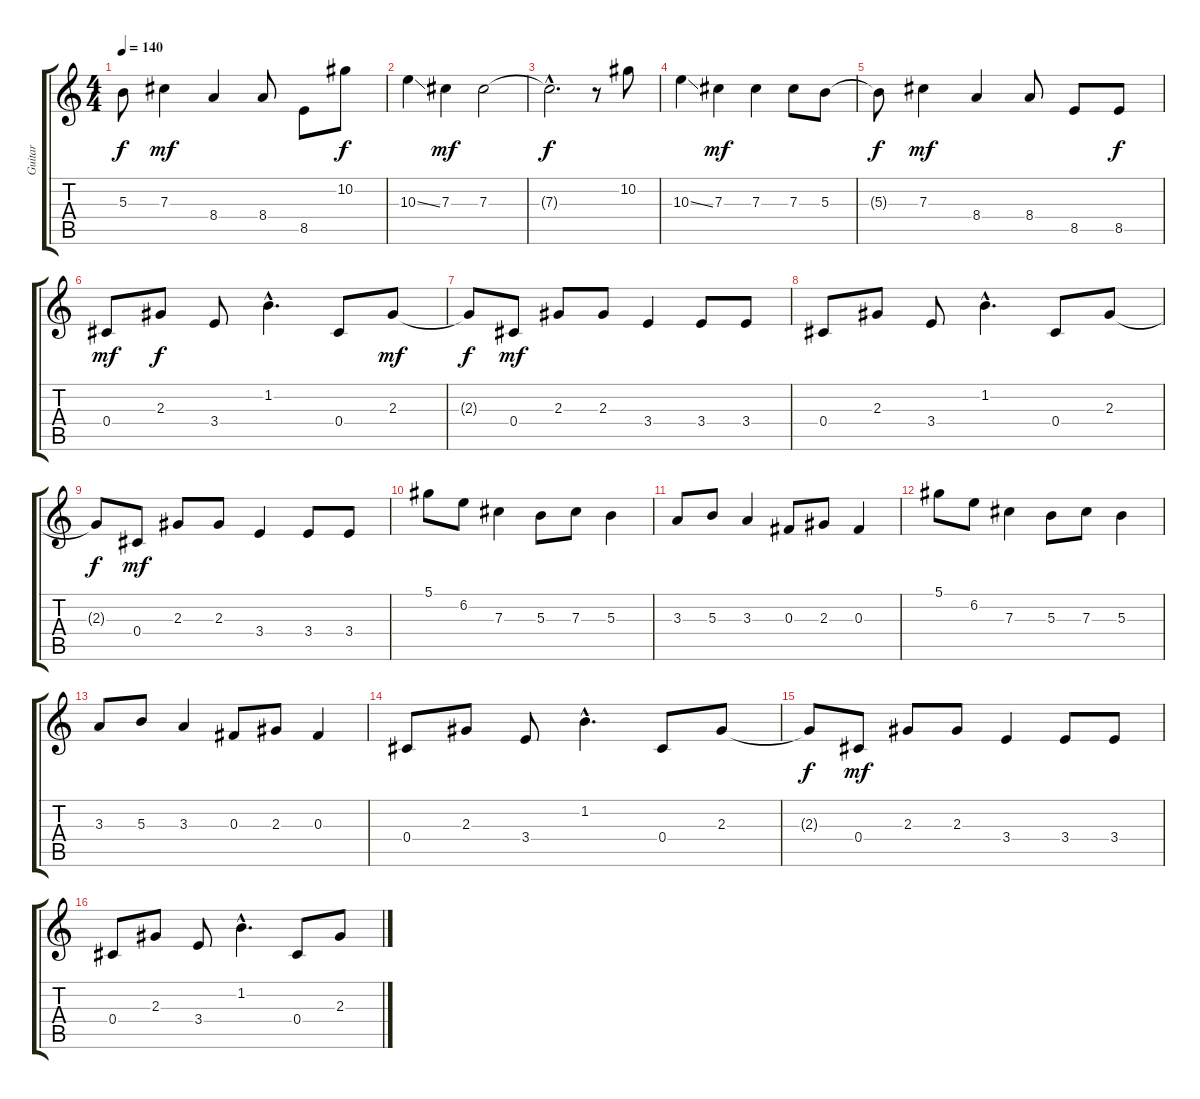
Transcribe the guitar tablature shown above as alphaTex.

\track ("Guitar" "Guitar") {instrument electricguitarclean}
\staff {score tabs}
\tuning (Eb4 Bb3 Gb3 Db3 Ab2 Eb2) {hide}
\ts (4 4)
\tempo 140
\clef g2
\ks c
5.3{t}.8{dy f} 7.3.4{dy mf} 8.4.4 8.4.8 8.5.8 10.2.8{dy f} |
10.3{ss}.4 7.3.4{dy mf} 7.3.2 |
7.3{hac t}.2{d dy f} r.8 10.2.8 |
10.3{ss}.4 7.3.4{dy mf} 7.3.4 7.3.8 5.3.8 |
5.3{t}.8{dy f} 7.3.4{dy mf} 8.4.4 8.4.8 8.5.8 8.5.8{dy f} |
0.4.8{dy mf} 2.3.8{dy f} 3.4.8 1.2{hac}.4{d} 0.4.8 2.3.8{dy mf} |
2.3{t}.8{dy f} 0.4.8{dy mf} 2.3.8 2.3.8 3.4.4 3.4.8 3.4.8 |
0.4.8 2.3.8 3.4.8 1.2{hac}.4{d} 0.4.8 2.3.8 |
2.3{t}.8{dy f} 0.4.8{dy mf} 2.3.8 2.3.8 3.4.4 3.4.8 3.4.8 |
5.1.8 6.2.8 7.3.4 5.3.8 7.3.8 5.3.4 |
3.3.8 5.3.8 3.3.4 0.3.8 2.3.8 0.3.4 |
5.1.8 6.2.8 7.3.4 5.3.8 7.3.8 5.3.4 |
3.3.8 5.3.8 3.3.4 0.3.8 2.3.8 0.3.4 |
0.4.8{volume 14} 2.3.8 3.4.8 1.2{hac}.4{d} 0.4.8 2.3.8 |
2.3{t}.8{dy f} 0.4.8{dy mf volume 13} 2.3.8 2.3.8 3.4.4 3.4.8 3.4.8 |
0.4.8{volume 11} 2.3.8 3.4.8 1.2{hac}.4{d} 0.4.8 2.3.8
